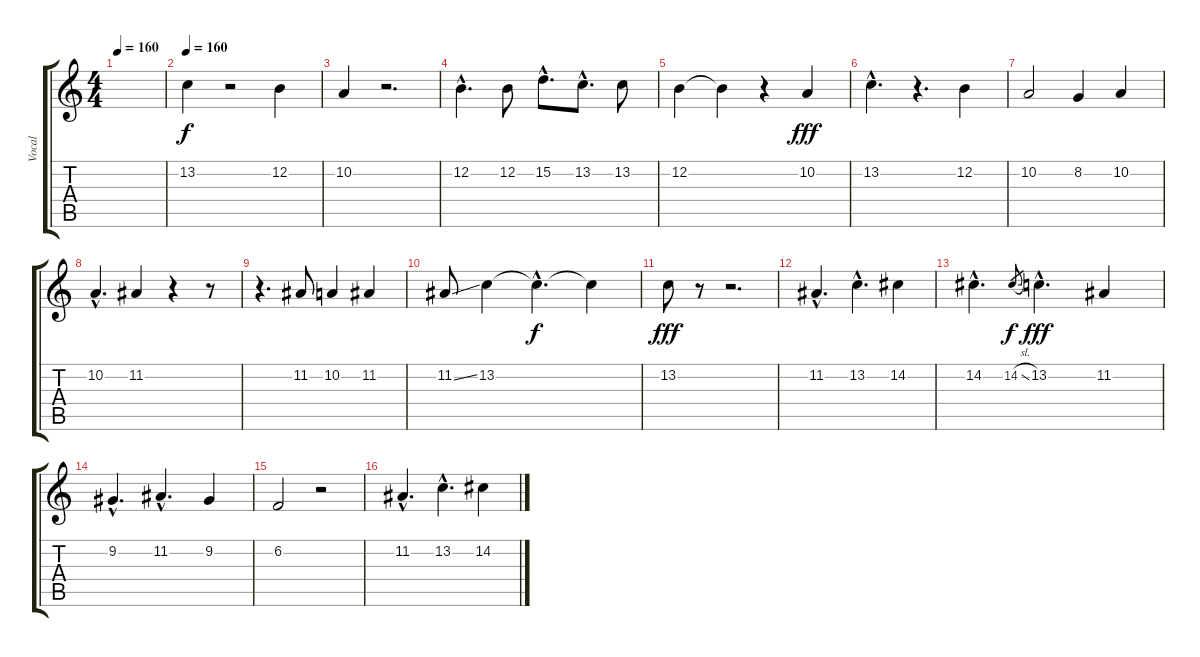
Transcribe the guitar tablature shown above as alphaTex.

\track ("Vocal" "Vocal") {instrument lead5charang}
\staff {score tabs}
\tuning (E4 B3 G3 D3 A2 E2) {hide}
\ts (4 4)
\tempo 160
\clef g2
\ks c
|
\tempo 160
13.2.4 r.2 12.2.4 |
10.2.4 r.2{d} |
12.2{hac}.4{d} 12.2.8 15.2{hac}.8{d} 13.2{hac}.8{d} 13.2.8 |
12.2.4 12.2{t}.4{dy f} r.4 10.2.4{dy fff} |
13.2{hac}.4{d} r.4{d} 12.2.4 |
10.2.2 8.2.4 10.2.4 |
10.2{hac}.4{d} 11.2.4 r.4 r.8 |
r.4{d} 11.2.8 10.2.4 11.2.4 |
11.2{ss}.8 13.2.4 13.2{hac t}.4{d dy f} 13.2{t}.4 |
13.2.8{dy fff} r.8 r.2{d} |
11.2{hac}.4{d} 13.2{hac}.4{d} 14.2.4 |
14.2{hac}.4{d} 14.2{sl}.8{gr dy f} 13.2{hac}.4{d dy fff} 11.2.4 |
9.2{hac}.4{d} 11.2{hac}.4{d} 9.2.4 |
6.2.2 r.2 |
11.2{hac}.4{d} 13.2{hac}.4{d} 14.2.4
